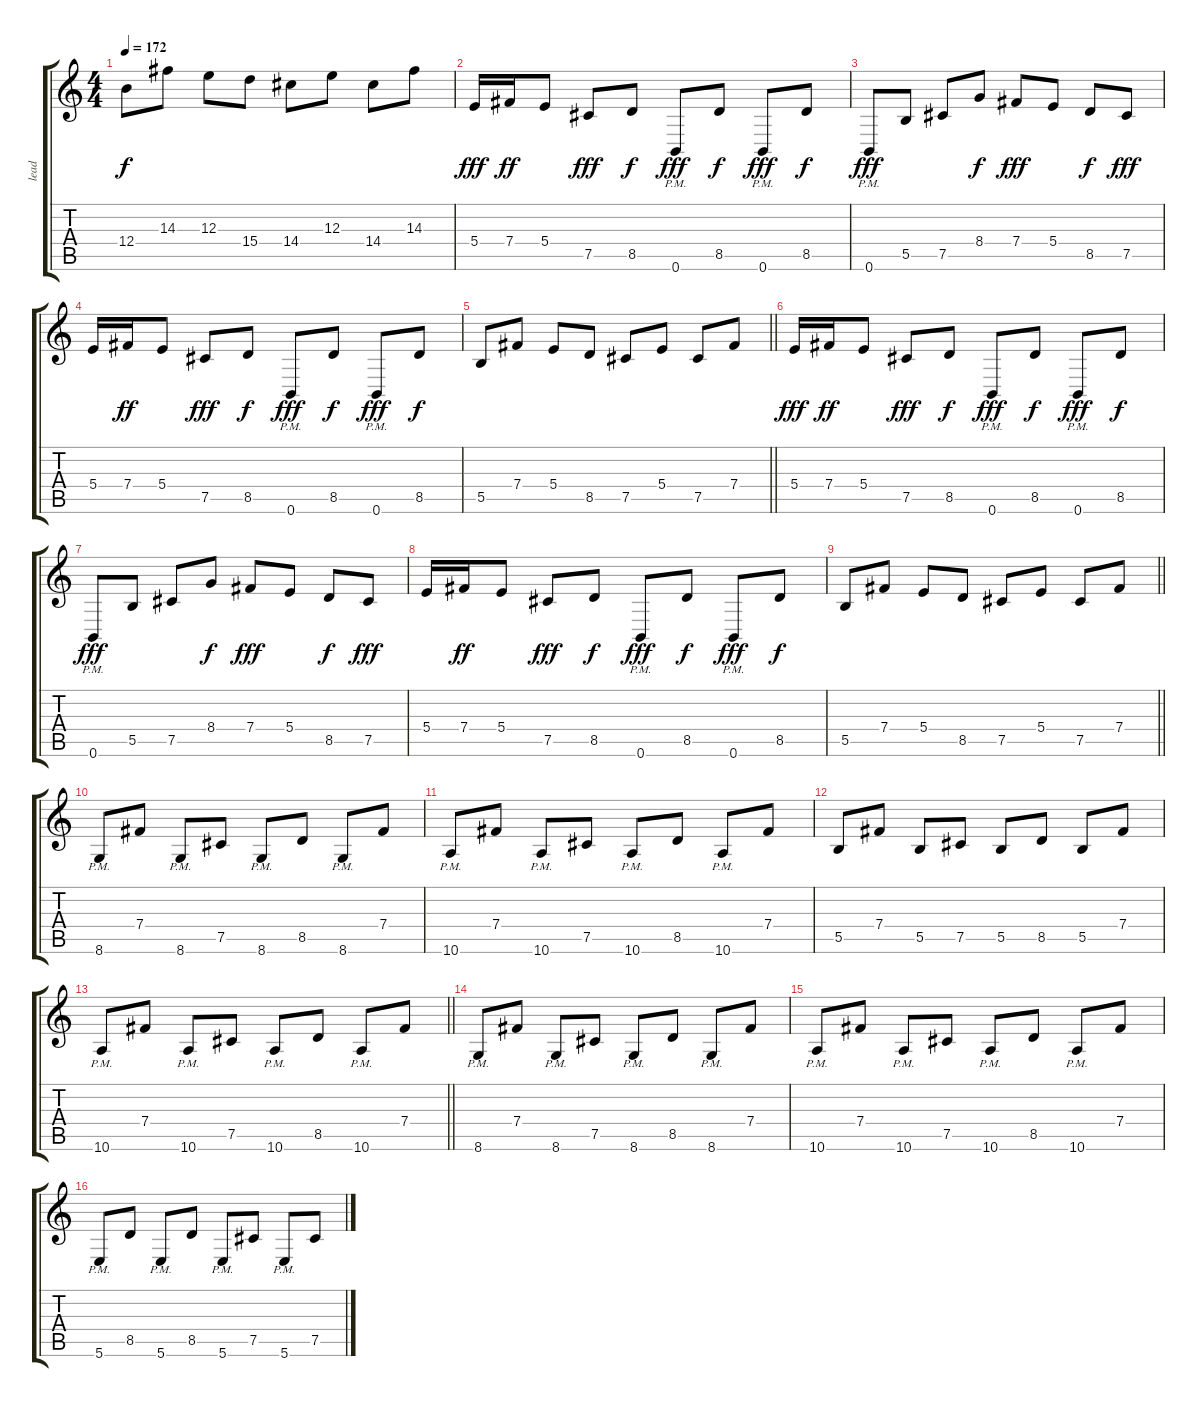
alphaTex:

\track ("lead" "lead") {instrument distortionguitar}
\staff {score tabs}
\tuning (Db4 Ab3 E3 B2 Gb2 B1) {hide}
\ts (4 4)
\tempo 172
\clef g2
\ks c
12.4.8{dy f} 14.3.8 12.3.8 15.4.8 14.4.8 12.3.8 14.4.8 14.3.8 |
5.4.16{dy fff} 7.4.16{dy ff} 5.4.8 7.5.8{dy fff} 8.5.8{dy f} 0.6{pm}.8{dy fff} 8.5.8{dy f} 0.6{pm}.8{dy fff} 8.5.8{dy f} |
0.6{pm}.8{dy fff} 5.5.8 7.5.8 8.4.8{dy f} 7.4.8{dy fff} 5.4.8 8.5.8{dy f} 7.5.8{dy fff} |
5.4.16 7.4.16{dy ff} 5.4.8 7.5.8{dy fff} 8.5.8{dy f} 0.6{pm}.8{dy fff} 8.5.8{dy f} 0.6{pm}.8{dy fff} 8.5.8{dy f} |
\barLineRight lightlight
5.5.8 7.4.8 5.4.8 8.5.8 7.5.8 5.4.8 7.5.8 7.4.8 |
5.4.16{dy fff} 7.4.16{dy ff} 5.4.8 7.5.8{dy fff} 8.5.8{dy f} 0.6{pm}.8{dy fff} 8.5.8{dy f} 0.6{pm}.8{dy fff} 8.5.8{dy f} |
0.6{pm}.8{dy fff} 5.5.8 7.5.8 8.4.8{dy f} 7.4.8{dy fff} 5.4.8 8.5.8{dy f} 7.5.8{dy fff} |
5.4.16 7.4.16{dy ff} 5.4.8 7.5.8{dy fff} 8.5.8{dy f} 0.6{pm}.8{dy fff} 8.5.8{dy f} 0.6{pm}.8{dy fff} 8.5.8{dy f} |
\barLineRight lightlight
5.5.8 7.4.8 5.4.8 8.5.8 7.5.8 5.4.8 7.5.8 7.4.8 |
8.6{pm}.8 7.4.8 8.6{pm}.8 7.5.8 8.6{pm}.8 8.5.8 8.6{pm}.8 7.4.8 |
10.6{pm}.8 7.4.8 10.6{pm}.8 7.5.8 10.6{pm}.8 8.5.8 10.6{pm}.8 7.4.8 |
5.5.8 7.4.8 5.5.8 7.5.8 5.5.8 8.5.8 5.5.8 7.4.8 |
\barLineRight lightlight
10.6{pm}.8 7.4.8 10.6{pm}.8 7.5.8 10.6{pm}.8 8.5.8 10.6{pm}.8 7.4.8 |
8.6{pm}.8 7.4.8 8.6{pm}.8 7.5.8 8.6{pm}.8 8.5.8 8.6{pm}.8 7.4.8 |
10.6{pm}.8 7.4.8 10.6{pm}.8 7.5.8 10.6{pm}.8 8.5.8 10.6{pm}.8 7.4.8 |
5.6{pm}.8 8.5.8 5.6{pm}.8 8.5.8 5.6{pm}.8 7.5.8 5.6{pm}.8 7.5.8
